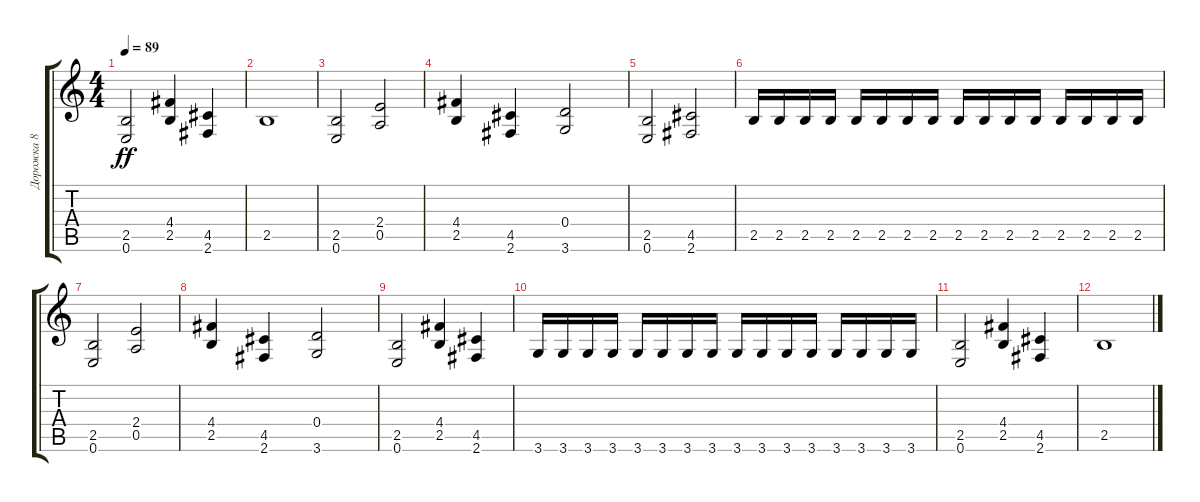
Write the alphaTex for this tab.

\track ("Дорожка 8" "Дорожка 8") {instrument distortionguitar}
\staff {score tabs}
\tuning (E4 B3 G3 D3 A2 E2) {hide}
\ts (4 4)
\tempo 89
\clef g2
\ks c
(2.5 0.6).2{dy ff} (4.4 2.5).4 (4.5 2.6).4 |
2.5.1 |
(2.5 0.6).2 (2.4 0.5).2 |
(4.4 2.5).4 (4.5 2.6).4 (0.4 3.6).2 |
(2.5 0.6).2 (4.5 2.6).2 |
2.5.16 2.5.16 2.5.16 2.5.16 2.5.16 2.5.16 2.5.16 2.5.16 2.5.16 2.5.16 2.5.16 2.5.16 2.5.16 2.5.16 2.5.16 2.5.16 |
(2.5 0.6).2 (2.4 0.5).2 |
(4.4 2.5).4 (4.5 2.6).4 (0.4 3.6).2 |
(2.5 0.6).2 (4.4 2.5).4 (4.5 2.6).4 |
3.6.16 3.6.16 3.6.16 3.6.16 3.6.16 3.6.16 3.6.16 3.6.16 3.6.16 3.6.16 3.6.16 3.6.16 3.6.16 3.6.16 3.6.16 3.6.16 |
(2.5 0.6).2 (4.4 2.5).4 (4.5 2.6).4 |
2.5.1
